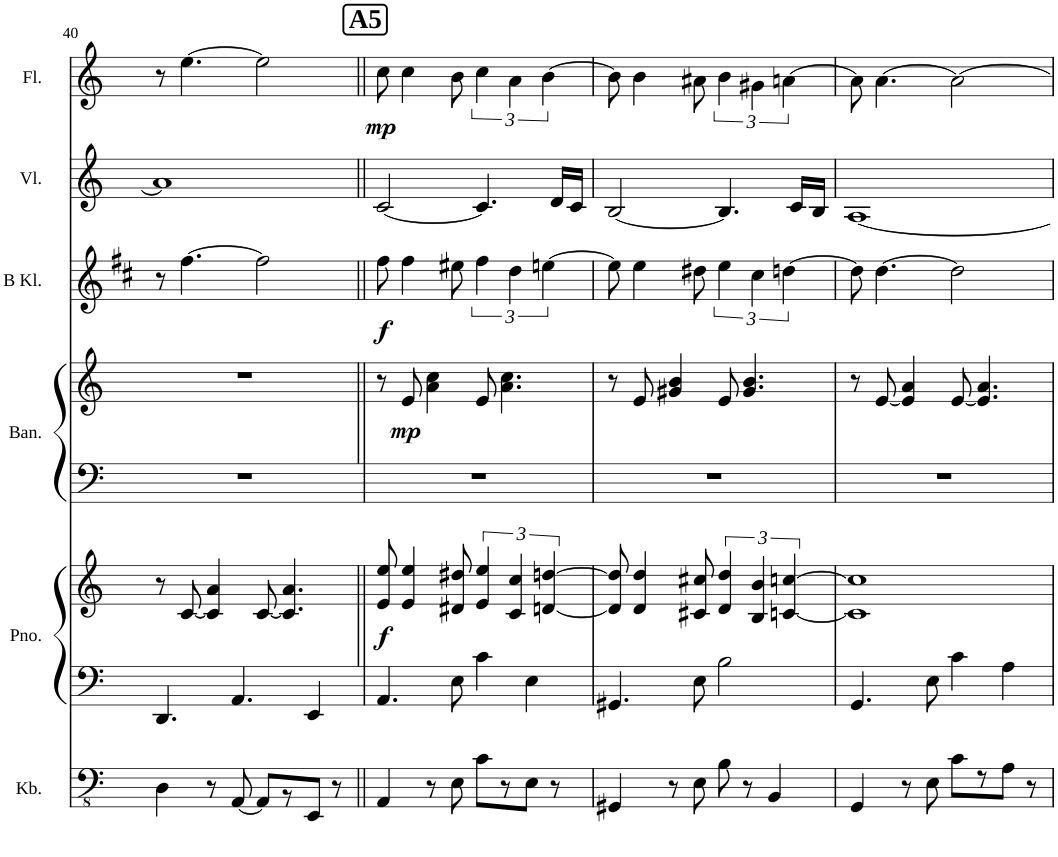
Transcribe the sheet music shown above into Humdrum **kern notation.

**kern	**kern	**kern	**dynam	**kern	**kern	**dynam	**kern	**dynam	**kern	**kern	**dynam
*part6	*part5	*part5	*part5	*part4	*part4	*part4	*part3	*part3	*part2	*part1	*part1
*staff8	*staff7	*staff6	*staff6/7	*staff5	*staff4	*staff4/5	*staff3	*staff3	*staff2	*staff1	*staff1
*I"Kontrabass	*I"Piano	*	*	*I"Bandoneon	*	*	*I"B Klarinette	*	*I"Violine	*I"Flöte	*
*I'Kb.	*I'Pno.	*	*	*I'Ban.	*	*	*I'B Kl.	*	*I'Vl.	*I'Fl.	*
!!LO:PB:g=z
*clefFv4	*clefF4	*clefG2	*	*clefF4	*clefG2	*	*clefG2	*	*clefG2	*clefG2	*
*Trd7c12	*	*	*	*	*	*	*Trd1c2	*	*	*	*
*k[]	*k[]	*k[]	*	*k[]	*k[]	*	*k[f#c#]	*	*k[]	*k[]	*
*M4/4	*M4/4	*M4/4	*	*M4/4	*M4/4	*	*M4/4	*	*M4/4	*M4/4	*
*met(c)	*met(c)	*met(c)	*	*met(c)	*met(c)	*	*met(c)	*	*met(c)	*met(c)	*
=40	=40	=40	=40	=40	=40	=40	=40	=40	=40	=40	=40
4DD\	4.DD/	8r	.	1r	1r	.	8r	.	1a]	8r	.
.	.	[8c/	.	.	.	.	[4.ff#\	.	.	[4.ee\	.
8r	.	4c/] 4a/	.	.	.	.	.	.	.	.	.
[8AAA/	4.AA/	.	.	.	.	.	.	.	.	.	.
8AAA/L]	.	[8c/	.	.	.	.	2ff#\]	.	.	2ee\]	.
8r	.	4.c/] 4.a/	.	.	.	.	.	.	.	.	.
8EEE/J	4EE/	.	.	.	.	.	.	.	.	.	.
8r	.	.	.	.	.	.	.	.	.	.	.
!!LO:REH:place=s1:a:B:cj:fs=14:t=A5
=41||	=41||	=41||	=41||	=41||	=41||	=41||	=41||	=41||	=41||	=41||	=41||
!	!	!	!LO:DY:b	!	!	!	!	!LO:DY:b	!	!	!LO:DY:b
4AAA/	4.AA/	8e/ 8ee/	f	1r	8r	.	8ff#\	f	[2c/	8cc\	mp
!	!	!	!	!	!	!LO:DY:b	!	!	!	!	!
.	.	4e/ 4ee/	.	.	8e/	mp	4ff#\	.	.	4cc\	.
8r	.	.	.	.	4a\ 4cc\	.	.	.	.	.	.
8EE\	8E\	8d#X/ 8dd#X/	.	.	.	.	8ee#X\	.	.	8b\	.
8C\L	4c\	6e/ 6ee/	.	.	8e/	.	6ff#\	.	4.c/]	6cc\	.
8r	.	.	.	.	4.a\ 4.cc\	.	.	.	.	.	.
.	.	6c/ 6cc/	.	.	.	.	6dd\	.	.	6a\	.
8EE\J	4E\	.	.	.	.	.	.	.	.	.	.
.	.	[6dn/ [6ddn/	.	.	.	.	[6een\	.	.	[6b\	.
8r	.	.	.	.	.	.	.	.	16d/LL	.	.
.	.	.	.	.	.	.	.	.	16c/JJ	.	.
=42	=42	=42	=42	=42	=42	=42	=42	=42	=42	=42	=42
4GGG#X/	4.GG#X/	8d/] 8dd/]	.	1r	8r	.	8ee\]	.	[2B/	8b\]	.
.	.	4d/ 4dd/	.	.	8e/	.	4ee\	.	.	4b\	.
8r	.	.	.	.	4g#X/ 4b/	.	.	.	.	.	.
8EE\	8E\	8c#X/ 8cc#X/	.	.	.	.	8dd#X\	.	.	8a#X\	.
8BB\	2B\	6d/ 6dd/	.	.	8e/	.	6ee\	.	4.B/]	6b\	.
8r	.	.	.	.	4.g#/ 4.b/	.	.	.	.	.	.
.	.	6B/ 6b/	.	.	.	.	6cc#\	.	.	6g#X\	.
4BBB/	.	.	.	.	.	.	.	.	.	.	.
.	.	[6cn/ [6ccn/	.	.	.	.	[6ddn\	.	.	[6an\	.
.	.	.	.	.	.	.	.	.	16c/LL	.	.
.	.	.	.	.	.	.	.	.	16B/JJ	.	.
=43	=43	=43	=43	=43	=43	=43	=43	=43	=43	=43	=43
4GGG/	4.GG/	1c] 1cc]	.	1r	8r	.	8dd\]	.	[1A	8a\]	.
.	.	.	.	.	[8e/	.	[4.dd\	.	.	[4.a\	.
8r	.	.	.	.	4e/] 4a/	.	.	.	.	.	.
8EE\	8E\	.	.	.	.	.	.	.	.	.	.
8C\L	4c\	.	.	.	[8e/	.	2dd\]	.	.	2a\_	.
8r	.	.	.	.	4.e/] 4.a/	.	.	.	.	.	.
8AA\J	4A\	.	.	.	.	.	.	.	.	.	.
8r	.	.	.	.	.	.	.	.	.	.	.
=	=	=	=	=	=	=	=	=	=	=	=
*-	*-	*-	*-	*-	*-	*-	*-	*-	*-	*-	*-
